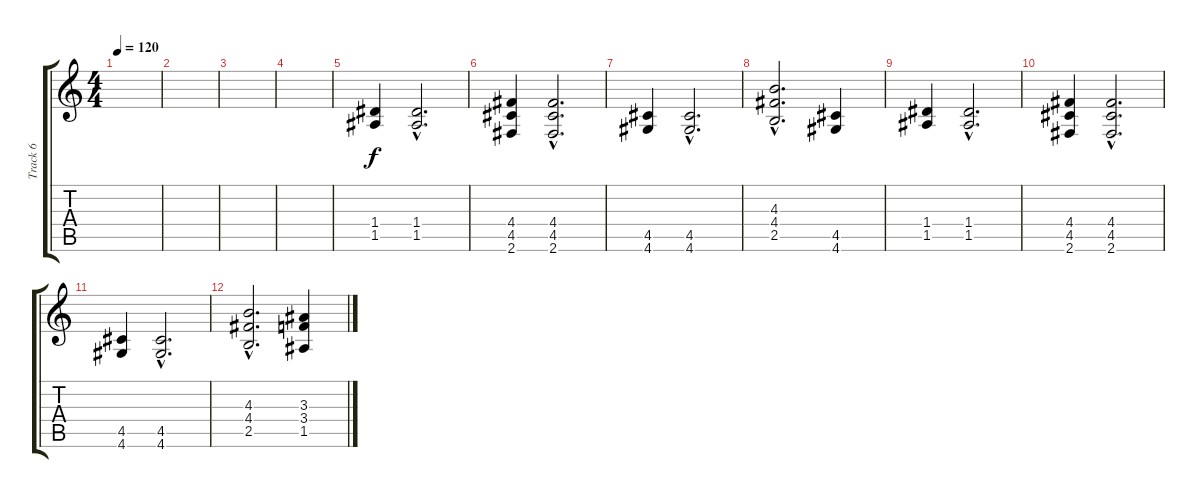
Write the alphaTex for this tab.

\track ("Track 6" "Track 6") {instrument distortionguitar}
\staff {score tabs}
\tuning (E4 B3 G3 D3 A2 E2) {hide}
\ts (4 4)
\tempo 120
\clef g2
\ks c
|
|
|
|
(1.4 1.5).4 (1.4{hac} 1.5{hac}).2{d} |
(4.4 4.5 2.6).4 (4.4{hac} 4.5{hac} 2.6{hac}).2{d} |
(4.5 4.6).4 (4.5{hac} 4.6{hac}).2{d} |
(4.3{hac} 4.4{hac} 2.5{hac}).2{d} (4.5 4.6).4 |
(1.4 1.5).4 (1.4{hac} 1.5{hac}).2{d} |
(4.4 4.5 2.6).4 (4.4{hac} 4.5{hac} 2.6{hac}).2{d} |
(4.5 4.6).4 (4.5{hac} 4.6{hac}).2{d} |
(4.3{hac} 4.4{hac} 2.5{hac}).2{d} (3.3 3.4 1.5).4
